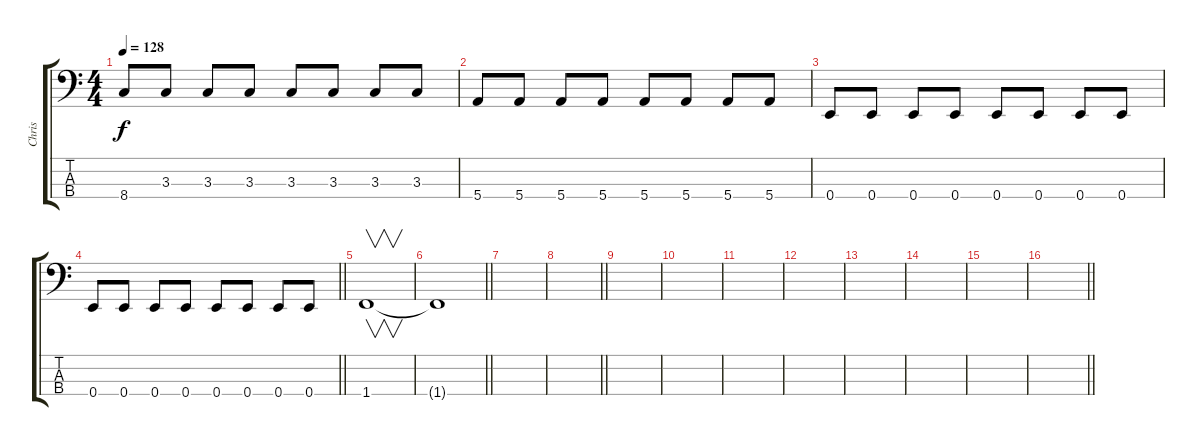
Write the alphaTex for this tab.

\track ("Chris" "Chris") {instrument electricbassfinger}
\staff {score tabs}
\tuning (G2 D2 A1 E1) {hide}
\ts (4 4)
\tempo 128
\clef f4
\ks c
8.4.8{dy f} 3.3.8 3.3.8 3.3.8 3.3.8 3.3.8 3.3.8 3.3.8 |
5.4.8 5.4.8 5.4.8 5.4.8 5.4.8 5.4.8 5.4.8 5.4.8 |
0.4.8 0.4.8 0.4.8 0.4.8 0.4.8 0.4.8 0.4.8 0.4.8 |
\barLineRight lightlight
0.4.8 0.4.8 0.4.8 0.4.8 0.4.8 0.4.8 0.4.8 0.4.8 |
1.4.1{v} |
\barLineRight lightlight
1.4{t}.1 |
|
\barLineRight lightlight
|
|
|
|
|
|
|
|
\barLineRight lightlight
